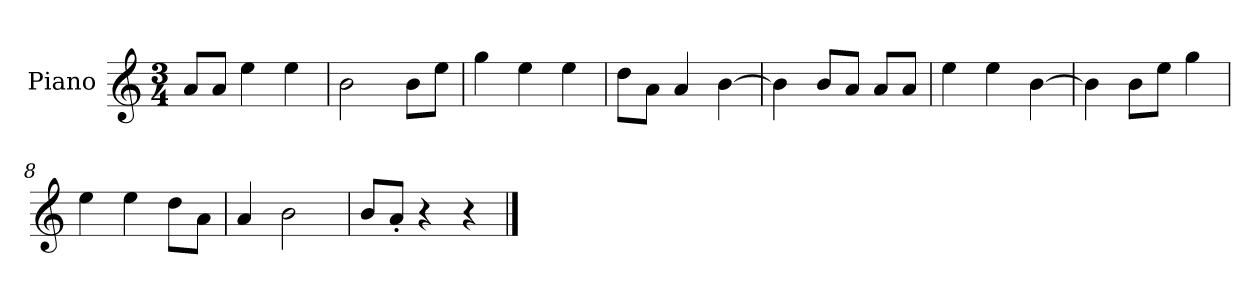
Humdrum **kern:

**kern
*part1
*staff1
*I"Piano
*I'P-no
*clefG2
*k[]
*M3/4
*MM179
=1
8a/L
8a/J
4ee\
4ee\
=2
2b\
8b\L
8ee\J
=3
4gg\
4ee\
4ee\
=4
8dd\L
8a\J
4a/
[4b\
=5
4b\]
8b/L
8a/J
8a/L
8a/J
=6
4ee\
4ee\
[4b\
=7
4b\]
8b\L
8ee\J
4gg\
=8
4ee\
4ee\
8dd\L
8a\J
=9
4a/
2b\
!!LO:LB:g=z
=10
8b/L
8a'/J
4r
4r
==
*-
